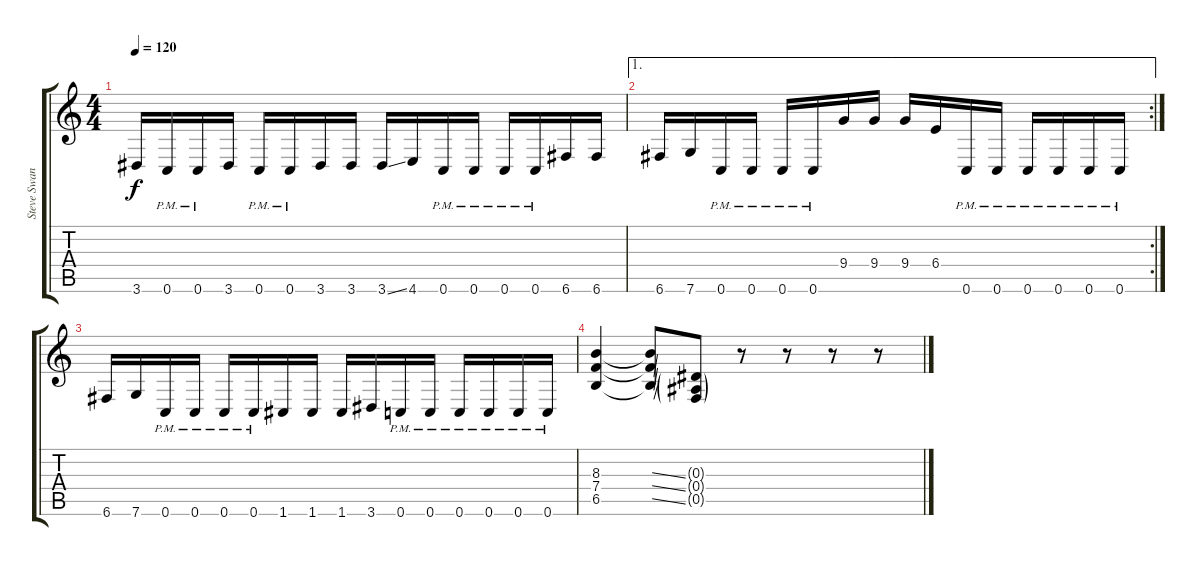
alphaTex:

\track ("Steve Swanson" "Steve Swan") {instrument distortionguitar}
\staff {score tabs}
\tuning (C4 G3 Eb3 Bb2 F2 C2) {hide}
\ts (4 4)
\tempo 120
\clef g2
\ks c
3.6.16{dy f} 0.6{pm}.16 0.6{pm}.16 3.6.16 0.6{pm}.16 0.6{pm}.16 3.6.16 3.6.16 3.6{ss}.16 4.6.16 0.6{pm}.16 0.6{pm}.16 0.6{pm}.16 0.6{pm}.16 6.6.16 6.6.16 |
\ae 1
\rc 2
6.6.16 7.6.16 0.6{pm}.16 0.6{pm}.16 0.6{pm}.16 0.6{pm}.16 9.4.16 9.4.16 9.4.16 6.4.16 0.6{pm}.16 0.6{pm}.16 0.6{pm}.16 0.6{pm}.16 0.6{pm}.16 0.6{pm}.16 |
6.6.16 7.6.16 0.6{pm}.16 0.6{pm}.16 0.6{pm}.16 0.6{pm}.16 1.6.16 1.6.16 1.6.16 3.6.16 0.6{pm}.16 0.6{pm}.16 0.6{pm}.16 0.6{pm}.16 0.6{pm}.16 0.6{pm}.16 |
(8.3 7.4 6.5).4 (8.3{ss t} 7.4{ss t} 6.5{ss t}).8 (0.3{g} 0.4{g} 0.5{g}).8 r.8 r.8 r.8 r.8
